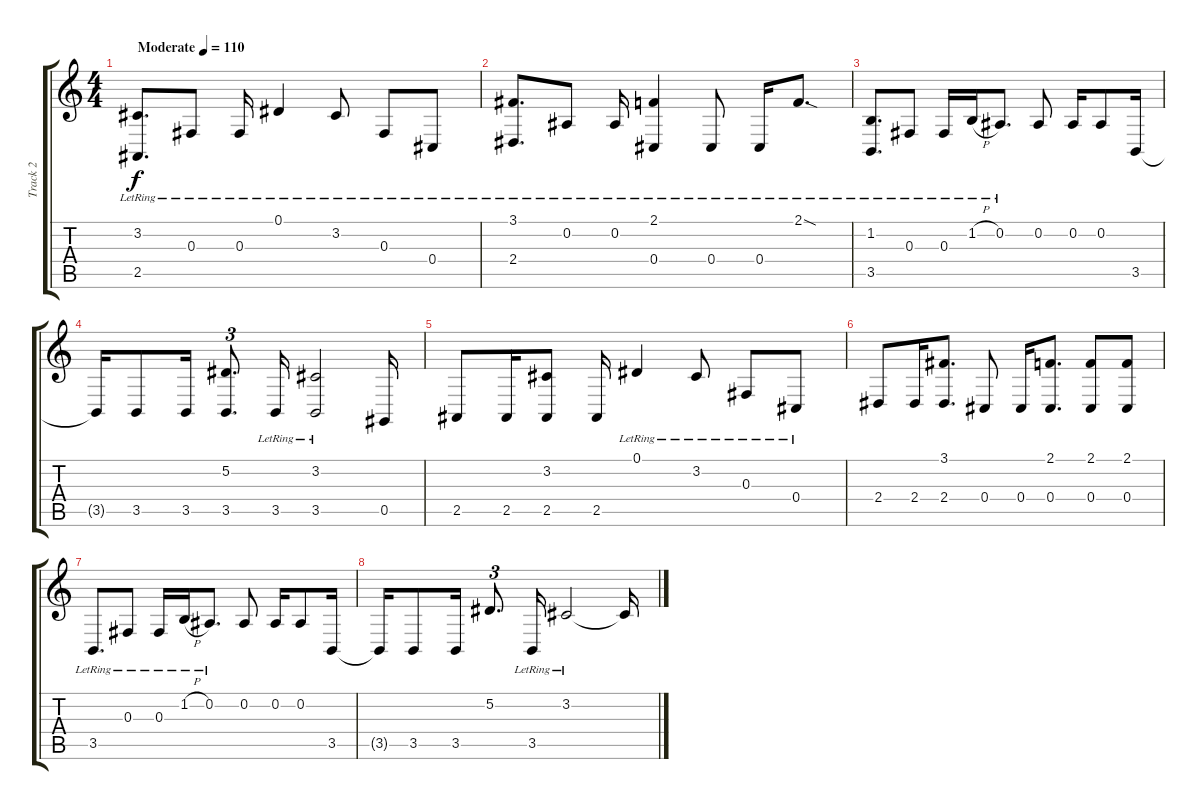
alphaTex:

\track ("Track 2" "Track 2") {instrument acousticgrandpiano}
\staff {score tabs}
\tuning (Eb4 Bb3 Gb3 Db3 Ab2 Eb2) {hide}
\ts (4 4)
\tempo (110 "Moderate")
\clef g2
\ks c
(3.2{lr} 2.5{lr}).8{d dy f instrument acousticgrandpiano} 0.3{lr}.8 0.3{lr}.16 0.1{lr}.4 3.2{lr}.8 0.3{lr}.8 0.4{lr}.8 |
(3.1{lr} 2.4{lr}).8{d} 0.2{lr}.8 0.2{lr}.16 (2.1{lr} 0.4{lr}).4 0.4{lr}.8 0.4{lr}.16 2.1{sod lr}.8{d} |
(1.2{lr} 3.5{lr}).8{d} 0.3{lr}.8 0.3{lr}.16 1.2{h lr}.16 0.2{lr}.8{d} 0.2.8 0.2.16 0.2.8 3.5.16 |
3.5{t}.16 3.5.8 3.5.16 (5.2 3.5).8{d tu (3 2)} 3.5{lr}.16 (3.2{lr} 3.5).2 0.5.16 |
2.5.8 2.5.16 (3.2 2.5).8 2.5.16 0.1{lr}.4 3.2{lr}.8 0.3{lr}.8 0.4{lr}.8 |
2.4.8 2.4.16 (3.1 2.4).8{d} 0.4.8 0.4.16 (2.1 0.4).8{d} (2.1 0.4).8 (2.1 0.4).8 |
3.5{lr}.8{d} 0.3{lr}.8 0.3{lr}.16 1.2{h lr}.16 0.2{lr}.8{d} 0.2.8 0.2.16 0.2.8 3.5.16 |
3.5{t}.16 3.5.8 3.5.16 5.2.8{d tu (3 2)} 3.5{lr}.16 3.2{lr}.2 3.2{t}.16
